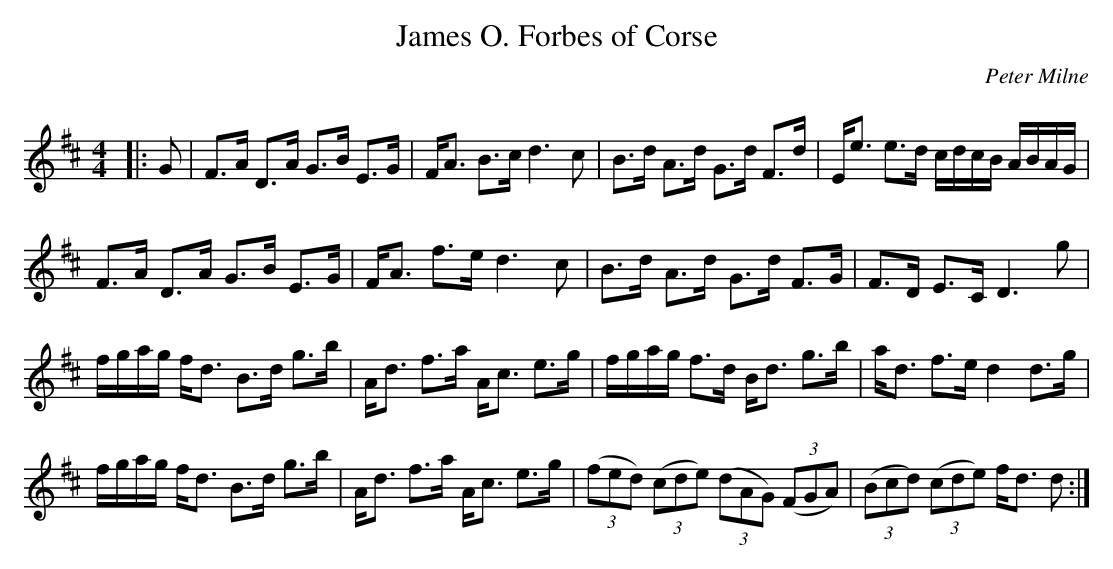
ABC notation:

X:1
T: James O. Forbes of Corse
C:Peter Milne
Q: 128
K:D
M:4/4
L:1/16
|:G2|F3A D3A G3B E3G|FA3 B3c d6c2|B3d A3d G3d F3d|Ee3 e3d cdcB ABAG|
F3A D3A G3B E3G|FA3 f3e d6c2|B3d A3d G3d F3G|F3D E3C D6g2|
fgag fd3 B3d g3b|Ad3 f3a Ac3 e3g|fgag f3d Bd3 g3b|ad3 f3e d4 d3g|
fgag fd3 B3d g3b|Ad3 f3a Ac3 e3g|((3f2e2d2) ((3c2d2e2) ((3d2A2G2) ((3F2G2A2) |((3B2c2d2) ((3c2d2e2) fd3 d2:|
